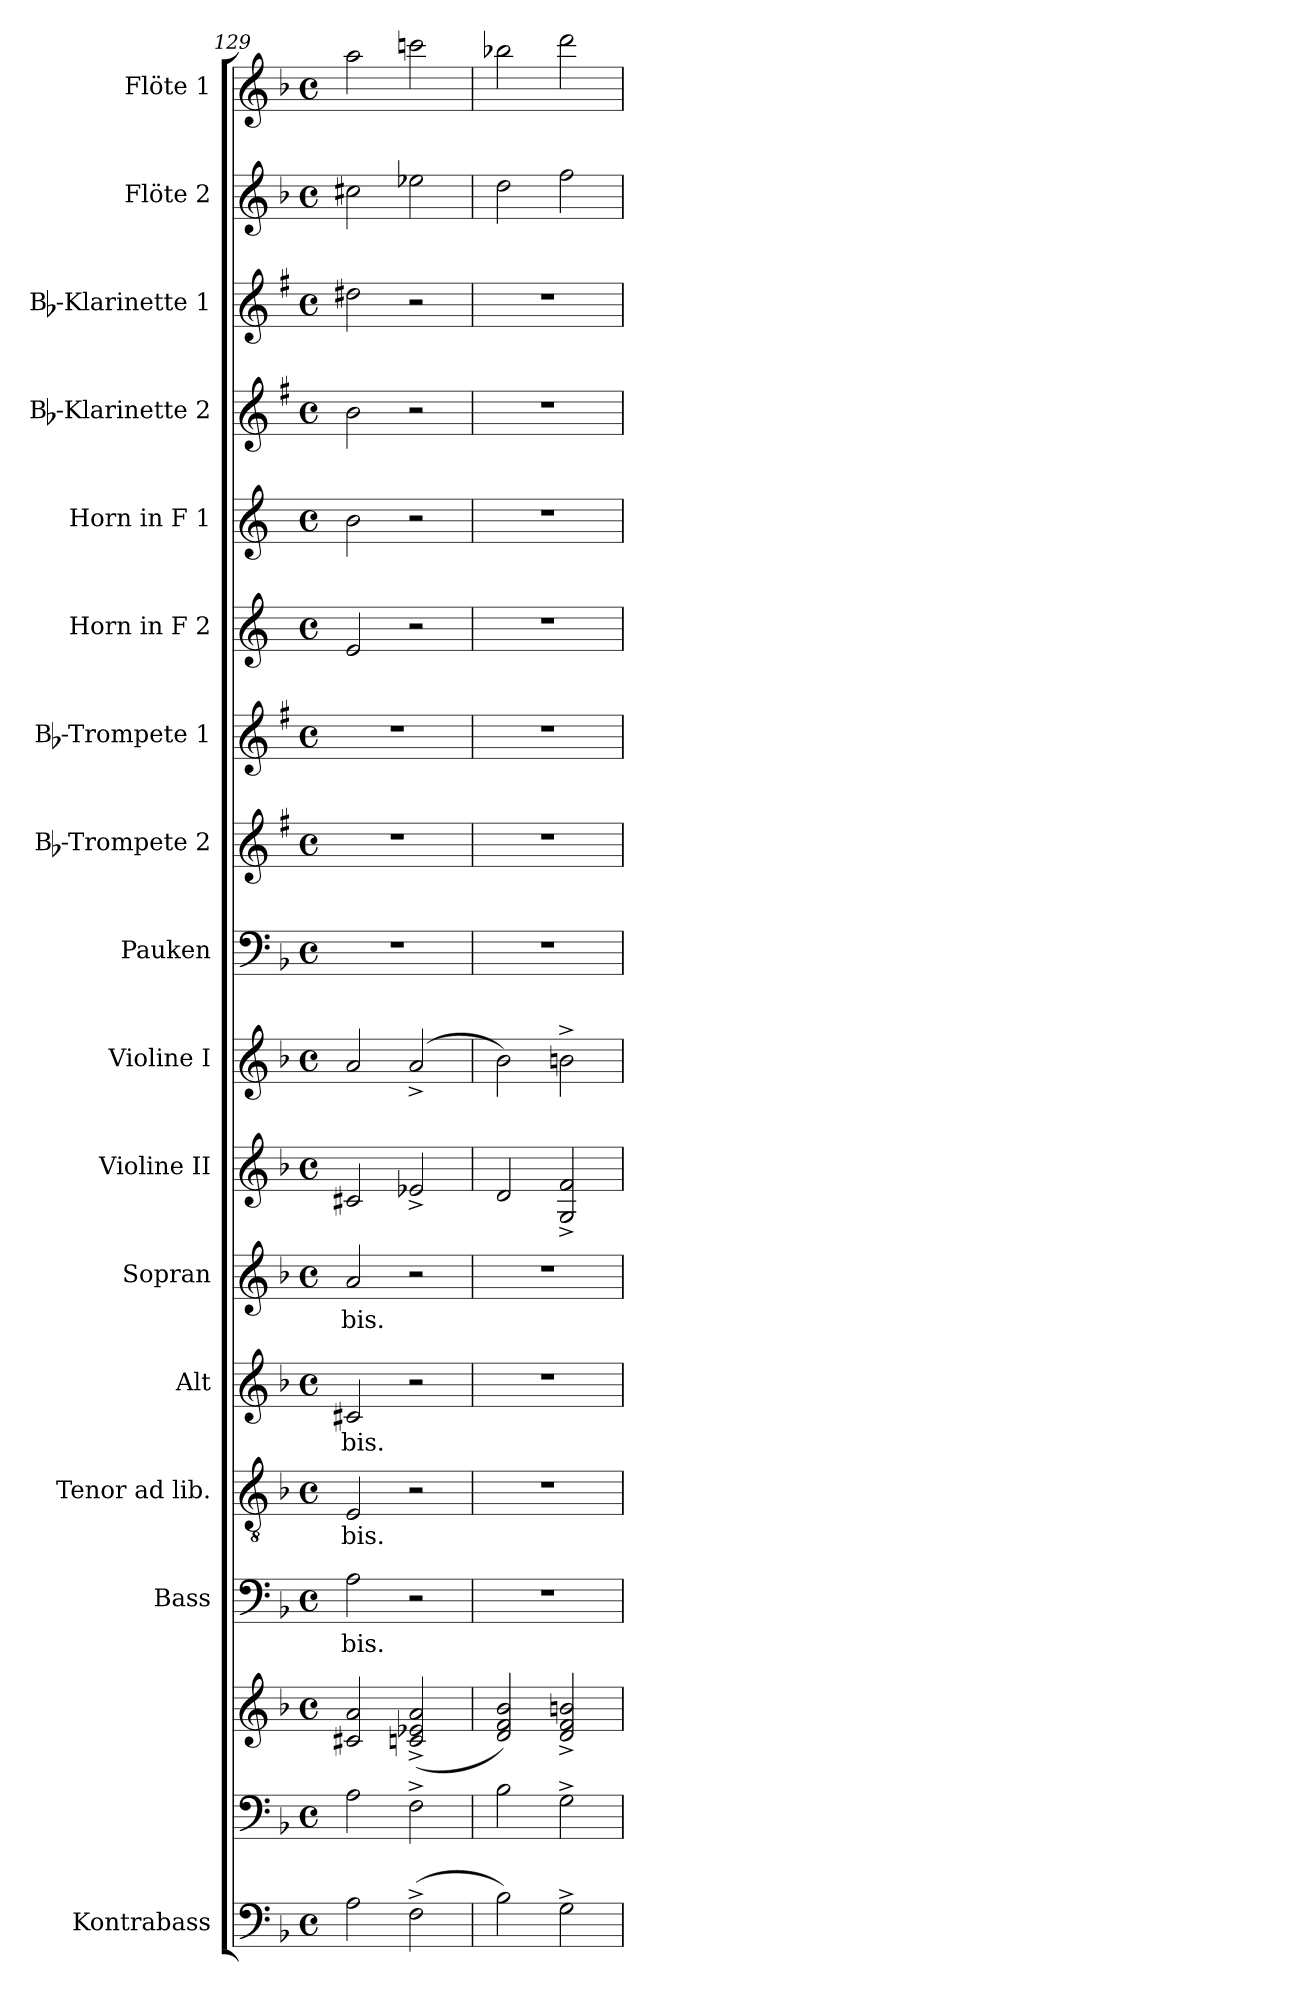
**kern	**kern	**kern	**kern	**text	**kern	**text	**kern	**text	**kern	**text	**kern	**kern	**kern	**kern	**kern	**kern	**kern	**kern	**kern	**kern	**kern
*part17	*part16	*part16	*part15	*part15	*part14	*part14	*part13	*part13	*part12	*part12	*part11	*part10	*part9	*part8	*part7	*part6	*part5	*part4	*part3	*part2	*part1
*staff18	*staff17	*staff16	*staff15	*staff15	*staff14	*staff14	*staff13	*staff13	*staff12	*staff12	*staff11	*staff10	*staff9	*staff8	*staff7	*staff6	*staff5	*staff4	*staff3	*staff2	*staff1
*I"Kontrabass	*	*	*I"Bass	*	*I"Tenor ad lib.	*	*I"Alt	*	*I"Sopran	*	*I"Violine II	*I"Violine I	*I"Pauken	*I"Bb-Trompete 2	*I"Bb-Trompete 1	*I"Horn in F 2	*I"Horn in F 1	*I"Bb-Klarinette 2	*I"Bb-Klarinette 1	*I"Flöte 2	*I"Flöte 1
*I'Kb.	*	*	*I'B.	*	*I'T.	*	*I'A.	*	*I'S.	*	*I'Vl. II	*I'Vl. I	*I'Pk.	*I'Bb Trp. 2	*I'Bb Trp. 1	*	*	*I'Bb Kl. 2	*I'Bb Kl. 1	*I'Fl. 2	*I'Fl. 1
*clefF4	*clefF4	*clefG2	*clefF4	*	*clefGv2	*	*clefG2	*	*clefG2	*	*clefG2	*clefG2	*clefF4	*clefG2	*clefG2	*clefG2	*clefG2	*clefG2	*clefG2	*clefG2	*clefG2
*ITrd7c12	*	*	*	*	*	*	*	*	*	*	*	*	*	*ITrd1c2	*ITrd1c2	*ITrd4c7	*ITrd4c7	*ITrd1c2	*ITrd1c2	*	*
*k[b-]	*k[b-]	*k[b-]	*k[b-]	*	*k[b-]	*	*k[b-]	*	*k[b-]	*	*k[b-]	*k[b-]	*k[b-]	*k[b-]	*k[b-]	*k[b-]	*k[b-]	*k[b-]	*k[b-]	*k[b-]	*k[b-]
*F:	*F:	*F:	*F:	*	*F:	*	*F:	*	*F:	*	*F:	*F:	*F:	*F:	*F:	*F:	*F:	*F:	*F:	*F:	*F:
*M4/4	*M4/4	*M4/4	*M4/4	*	*M4/4	*	*M4/4	*	*M4/4	*	*M4/4	*M4/4	*M4/4	*M4/4	*M4/4	*M4/4	*M4/4	*M4/4	*M4/4	*M4/4	*M4/4
*met(c)	*met(c)	*met(c)	*met(c)	*	*met(c)	*	*met(c)	*	*met(c)	*	*met(c)	*met(c)	*met(c)	*met(c)	*met(c)	*met(c)	*met(c)	*met(c)	*met(c)	*met(c)	*met(c)
=129	=129	=129	=129	=129	=129	=129	=129	=129	=129	=129	=129	=129	=129	=129	=129	=129	=129	=129	=129	=129	=129
!	!	!	!	!LO:LY:b	!	!LO:LY:b	!	!LO:LY:b	!	!LO:LY:b	!	!	!	!	!	!	!	!	!	!	!
2AA\	2A\	2c#X/ 2a/	2A\	-bis.	2E/	-bis.	2c#X/	-bis.	2a/	-bis.	2c#X/	2a/	1r	1r	1r	2A/	2e\	2a\	2cc#X\	2cc#X\	2aa\
(>2FF^>\	2F^>\	(<2cn/^< 2e-X/^< 2a/^<	2r	.	2r	.	2r	.	2r	.	2e-X^</	(2a^</	.	.	.	2r	2r	2r	2r	2ee-X\	2cccn\
=130	=130	=130	=130	=130	=130	=130	=130	=130	=130	=130	=130	=130	=130	=130	=130	=130	=130	=130	=130	=130	=130
2BB-\)	2B-\	2d/ 2f/ 2b-/)	1r	.	1r	.	1r	.	1r	.	2d/	2b-\)	1r	1r	1r	1r	1r	1r	1r	2dd\	2bb-X\
2GG^>\	2G^>\	2d/^< 2f/^< 2bn/^<	.	.	.	.	.	.	.	.	2G/^< 2f/^<	2bn^>\	.	.	.	.	.	.	.	2ff\	2ddd\
=	=	=	=	=	=	=	=	=	=	=	=	=	=	=	=	=	=	=	=	=	=
*-	*-	*-	*-	*-	*-	*-	*-	*-	*-	*-	*-	*-	*-	*-	*-	*-	*-	*-	*-	*-	*-
